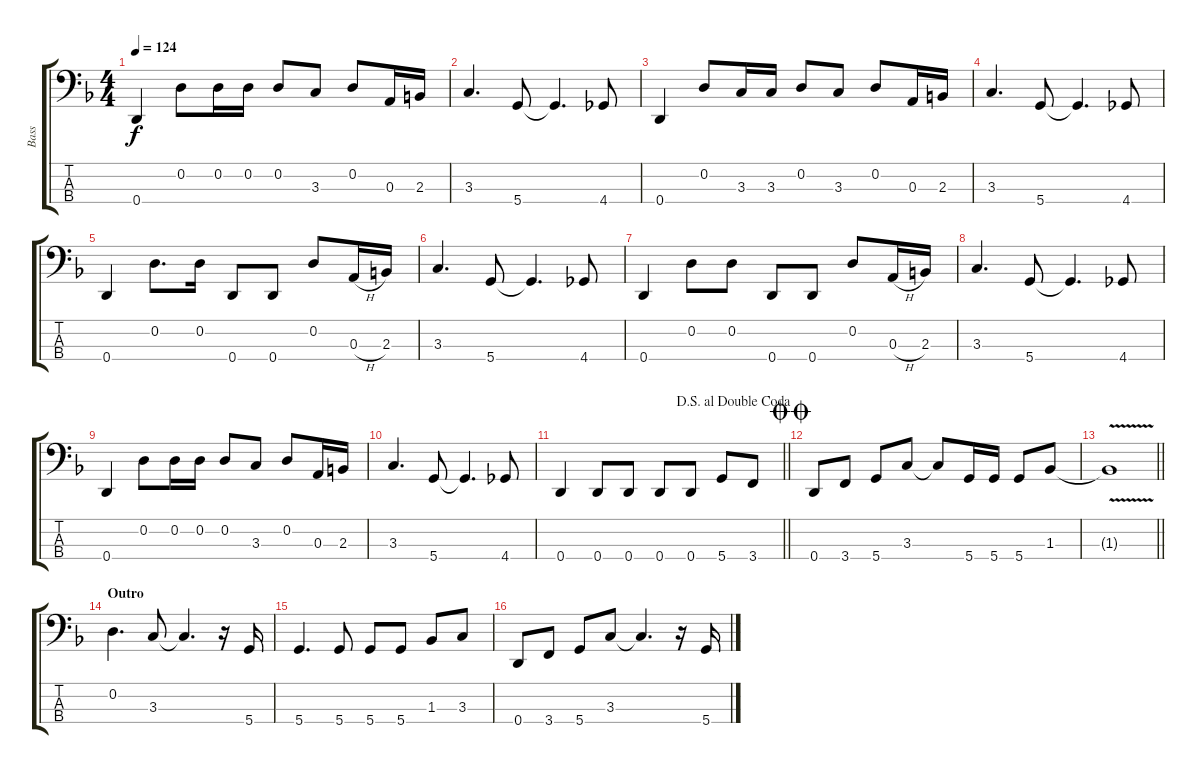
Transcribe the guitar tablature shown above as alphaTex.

\track ("Bass" "Bass") {instrument electricbassfinger}
\staff {score tabs}
\tuning (G2 D2 A1 D1) {hide}
\ts (4 4)
\tempo 124
\clef f4
\ks f
0.4.4{dy f} 0.2.8 0.2.16 0.2.16 0.2.8 3.3.8 0.2.8 0.3.16 2.3.16 |
3.3.4{d} 5.4.8 5.4{t}.4{d} 4.4.8 |
0.4.4 0.2.8 3.3.16 3.3.16 0.2.8 3.3.8 0.2.8 0.3.16 2.3.16 |
3.3.4{d} 5.4.8 5.4{t}.4{d} 4.4.8 |
0.4.4 0.2.8{d} 0.2.16 0.4.8 0.4.8 0.2.8 0.3{h}.16 2.3.16 |
3.3.4{d} 5.4.8 5.4{t}.4{d} 4.4.8 |
0.4.4 0.2.8 0.2.8 0.4.8 0.4.8 0.2.8 0.3{h}.16 2.3.16 |
3.3.4{d} 5.4.8 5.4{t}.4{d} 4.4.8 |
0.4.4 0.2.8 0.2.16 0.2.16 0.2.8 3.3.8 0.2.8 0.3.16 2.3.16 |
3.3.4{d} 5.4.8 5.4{t}.4{d} 4.4.8 |
\jump dalsegnoaldoublecoda
\barLineRight lightlight
0.4.4 0.4.8 0.4.8 0.4.8 0.4.8 5.4.8 3.4.8 |
\jump doublecoda
0.4.8 3.4.8 5.4.8 3.3.8 3.3{t}.8 5.4.16 5.4.16 5.4.8 1.3.8 |
\barLineRight lightlight
1.3{v t}.1 |
\section ("" "Outro")
0.2.4{d} 3.3.8 3.3{t}.4{d} r.16 5.4.16 |
5.4.4{d} 5.4.8 5.4.8 5.4.8 1.3.8 3.3.8 |
0.4.8 3.4.8 5.4.8 3.3.8 3.3{t}.4{d} r.16 5.4.16
